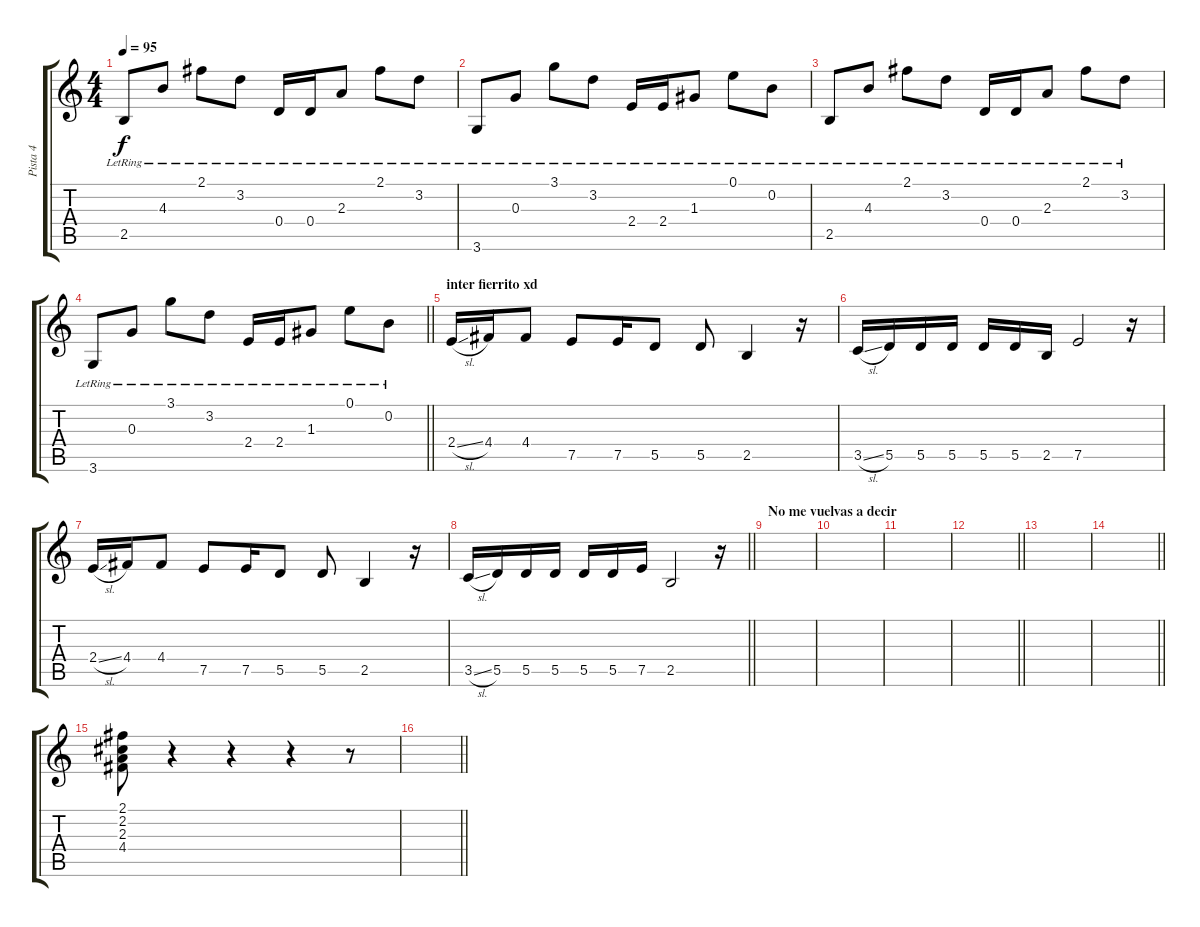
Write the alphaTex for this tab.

\track ("Pista 4" "Pista 4") {instrument electricguitarclean}
\staff {score tabs}
\tuning (E4 B3 G3 D3 A2 E2) {hide}
\ts (4 4)
\tempo 95
\clef g2
\ks c
2.5{lr}.8{dy f} 4.3{lr}.8 2.1{lr}.8 3.2{lr}.8 0.4{lr}.16 0.4{lr}.16 2.3{lr}.8 2.1{lr}.8 3.2{lr}.8 |
3.6{lr}.8 0.3{lr}.8 3.1{lr}.8 3.2{lr}.8 2.4{lr}.16 2.4{lr}.16 1.3{lr}.8 0.1{lr}.8 0.2{lr}.8 |
2.5{lr}.8 4.3{lr}.8 2.1{lr}.8 3.2{lr}.8 0.4{lr}.16 0.4{lr}.16 2.3{lr}.8 2.1{lr}.8 3.2{lr}.8 |
\barLineRight lightlight
3.6{lr}.8 0.3{lr}.8 3.1{lr}.8 3.2{lr}.8 2.4{lr}.16 2.4{lr}.16 1.3{lr}.8 0.1{lr}.8 0.2{lr}.8 |
\section ("" "inter fierrito xd")
2.4{sl}.16 4.4.16 4.4.8 7.5.8 7.5.16 5.5.8 5.5.8 2.5.4 r.16 |
3.5{sl}.16 5.5.16 5.5.16 5.5.16 5.5.16 5.5.16 2.5.16 7.5.2 r.16 |
2.4{sl}.16 4.4.16 4.4.8 7.5.8 7.5.16 5.5.8 5.5.8 2.5.4 r.16 |
\barLineRight lightlight
3.5{sl}.16 5.5.16 5.5.16 5.5.16 5.5.16 5.5.16 7.5.16 2.5.2 r.16 |
\section ("" "No me vuelvas a decir")
|
|
|
\barLineRight lightlight
|
|
\barLineRight lightlight
|
(2.1 2.2 2.3 4.4).8 r.4 r.4 r.4 r.8 |
\barLineRight lightlight
